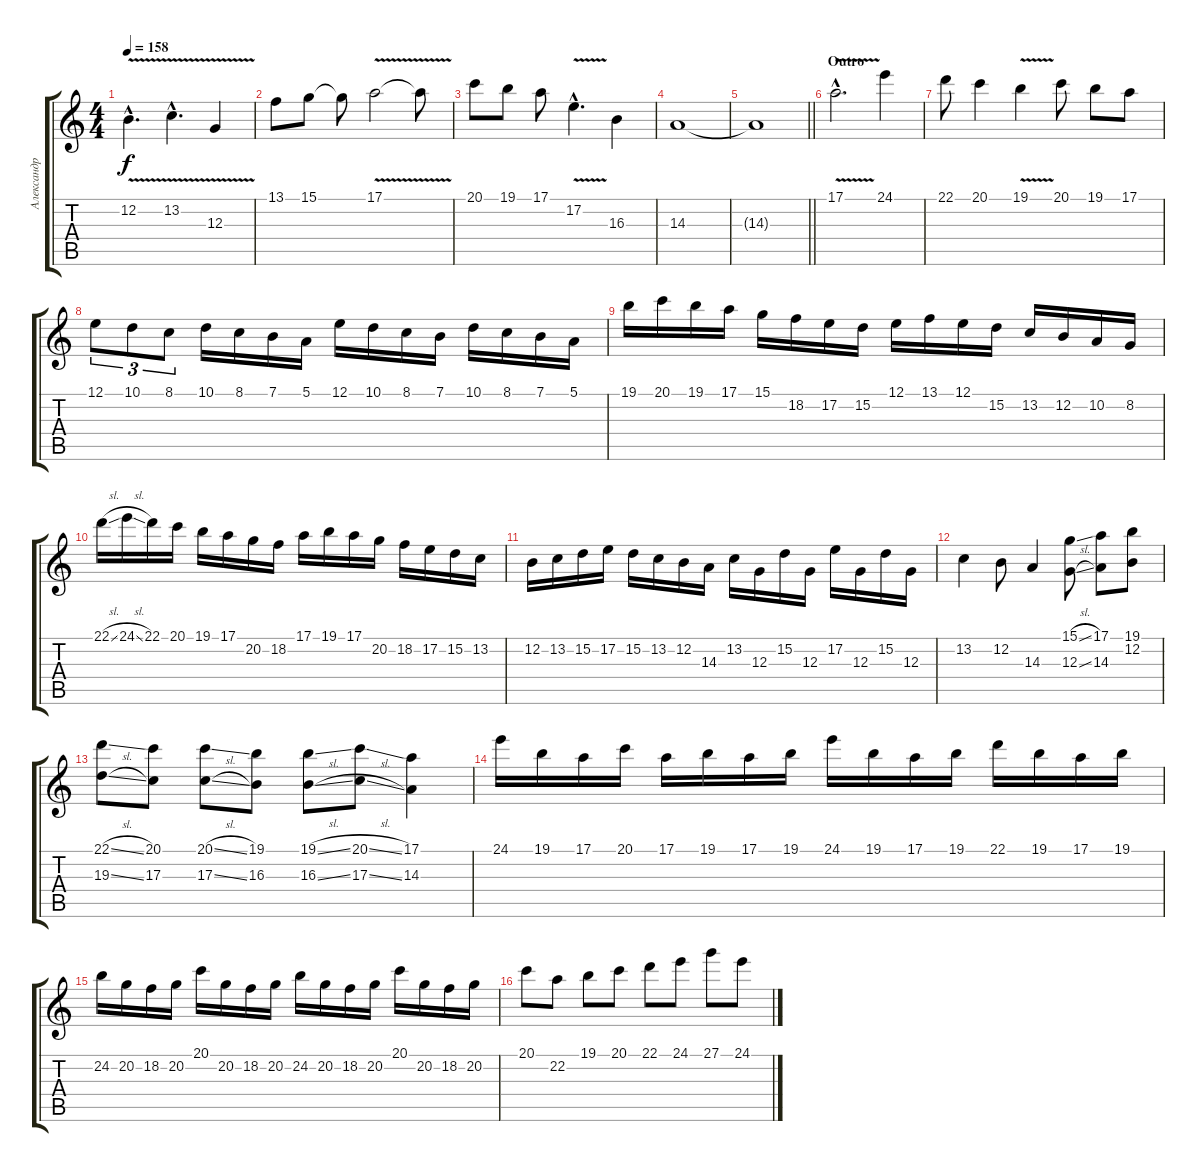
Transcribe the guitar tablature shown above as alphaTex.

\track ("Александр \"Wish\" Андрюхин" "Александр ") {instrument piccolo}
\staff {score tabs}
\tuning (E4 B3 G3 D3 A2 E2) {hide}
\ts (4 4)
\tempo 158
\clef g2
\ks c
12.2{v hac}.4{d dy f} 13.2{v hac}.4{d} 12.3{v}.4 |
13.1.8 15.1.8 15.1{t}.8 17.1{v}.2 17.1{t}.8 |
20.1.8 19.1.8 17.1.8 17.2{v hac}.4{d} 16.3.4 |
14.3.1 |
\barLineRight lightlight
14.3{t}.1 |
\section ("" "Outro")
17.1{v hac}.2{d} 24.1.4 |
22.1.8 20.1.4 19.1{v}.4 20.1.8 19.1.8 17.1.8 |
12.1.8{tu (3 2)} 10.1.8{tu (3 2)} 8.1.8{tu (3 2)} 10.1.16 8.1.16 7.1.16 5.1.16 12.1.16 10.1.16 8.1.16 7.1.16 10.1.16 8.1.16 7.1.16 5.1.16 |
19.1.16 20.1.16 19.1.16 17.1.16 15.1.16 18.2.16 17.2.16 15.2.16 12.1.16 13.1.16 12.1.16 15.2.16 13.2.16 12.2.16 10.2.16 8.2.16 |
22.1{sl}.16 24.1{sl}.16 22.1.16 20.1.16 19.1.16 17.1.16 20.2.16 18.2.16 17.1.16 19.1.16 17.1.16 20.2.16 18.2.16 17.2.16 15.2.16 13.2.16 |
12.2.16 13.2.16 15.2.16 17.2.16 15.2.16 13.2.16 12.2.16 14.3.16 13.2.16 12.3.16 15.2.16 12.3.16 17.2.16 12.3.16 15.2.16 12.3.16 |
13.2.4 12.2.8 14.3.4 (15.1{sl} 12.3{sl}).8 (17.1 14.3).8 (19.1 12.2).8 |
(22.1{sl} 19.3{sl}).8 (20.1 17.3).8 (20.1{sl} 17.3{sl}).8 (19.1 16.3).8 (19.1{sl} 16.3{sl}).8 (20.1{sl} 17.3{sl}).8 (17.1 14.3).4 |
24.1.16 19.1.16 17.1.16 20.1.16 17.1.16 19.1.16 17.1.16 19.1.16 24.1.16 19.1.16 17.1.16 19.1.16 22.1.16 19.1.16 17.1.16 19.1.16 |
24.2.16 20.2.16 18.2.16 20.2.16 20.1.16 20.2.16 18.2.16 20.2.16 24.2.16 20.2.16 18.2.16 20.2.16 20.1.16 20.2.16 18.2.16 20.2.16 |
20.1.8 22.2.8 19.1.8 20.1.8 22.1.8 24.1.8 27.1.8 24.1.8
